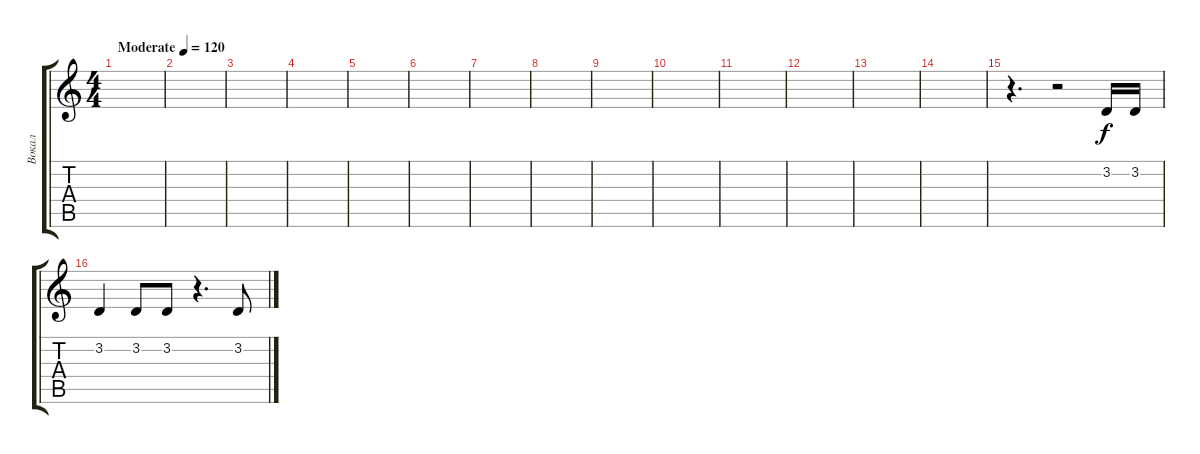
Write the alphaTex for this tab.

\track ("Вокал" "Вокал") {instrument lead6voice}
\staff {score tabs}
\tuning (E4 B3 G3 D3 A2 E2) {hide}
\ts (4 4)
\tempo (120 "Moderate")
\clef g2
\ks c
|
|
|
|
|
|
|
|
|
|
|
|
|
|
r.4{d} r.2 3.2.16 3.2.16 |
3.2.4 3.2.8 3.2.8 r.4{d} 3.2.8
